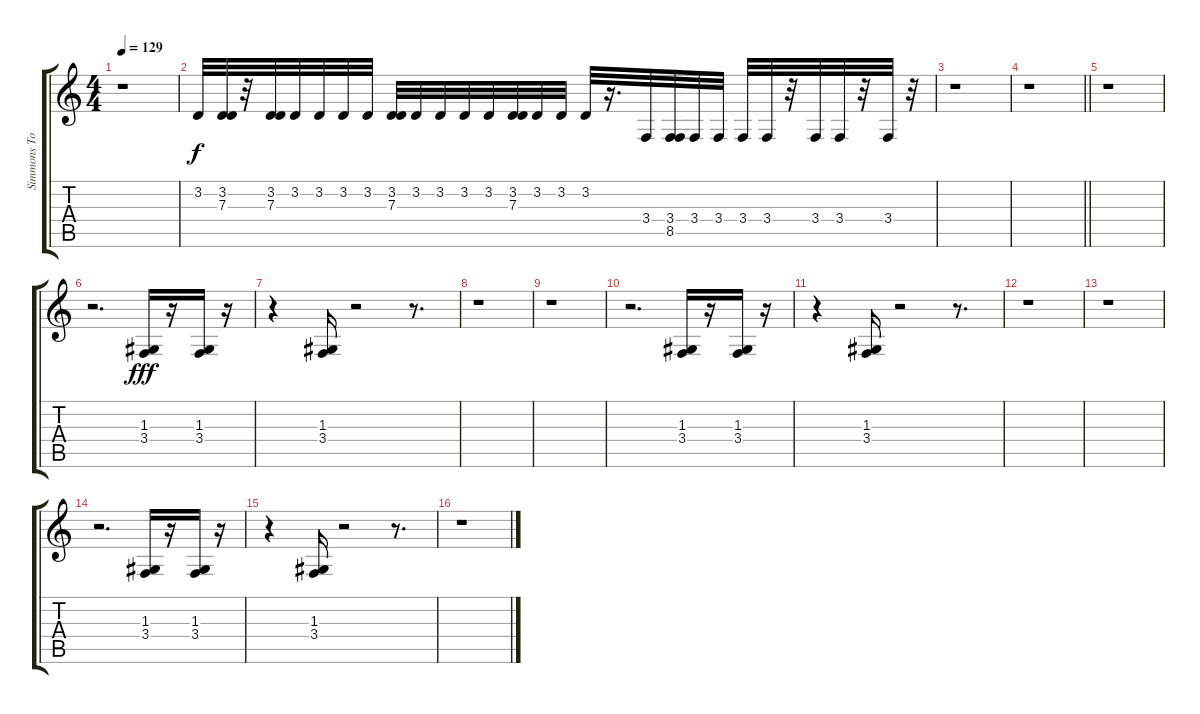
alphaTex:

\track ("Simmons Tom Toms" "Simmons To") {instrument synthdrum}
\staff {score tabs}
\tuning (E4 B3 G3 D3 A2 E2) {hide}
\ts (4 4)
\tempo 129
\clef g2
\ks c
r.1{dy fff} |
3.2.32{dy f} (3.2 7.3).32 r.32 (3.2 7.3).32 3.2.32 3.2.32 3.2.32 3.2.32 (3.2 7.3).32 3.2.32 3.2.32 3.2.32 3.2.32 (3.2 7.3).32 3.2.32 3.2.32 3.2.32 r.16{d} 3.4.32 (3.4 8.5).32 3.4.32 3.4.32 3.4.32 3.4.32 r.32 3.4.32 3.4.32 r.32 3.4.32 r.32 |
r.1 |
\barLineRight lightlight
r.1 |
r.1 |
r.2{d} (1.3 3.4).16{dy fff} r.16 (1.3 3.4).16 r.16 |
r.4 (1.3 3.4).16 r.2 r.8{d} |
r.1 |
r.1 |
r.2{d} (1.3 3.4).16 r.16 (1.3 3.4).16 r.16 |
r.4 (1.3 3.4).16 r.2 r.8{d} |
r.1 |
r.1 |
r.2{d} (1.3 3.4).16 r.16 (1.3 3.4).16 r.16 |
r.4 (1.3 3.4).16 r.2 r.8{d} |
r.1
